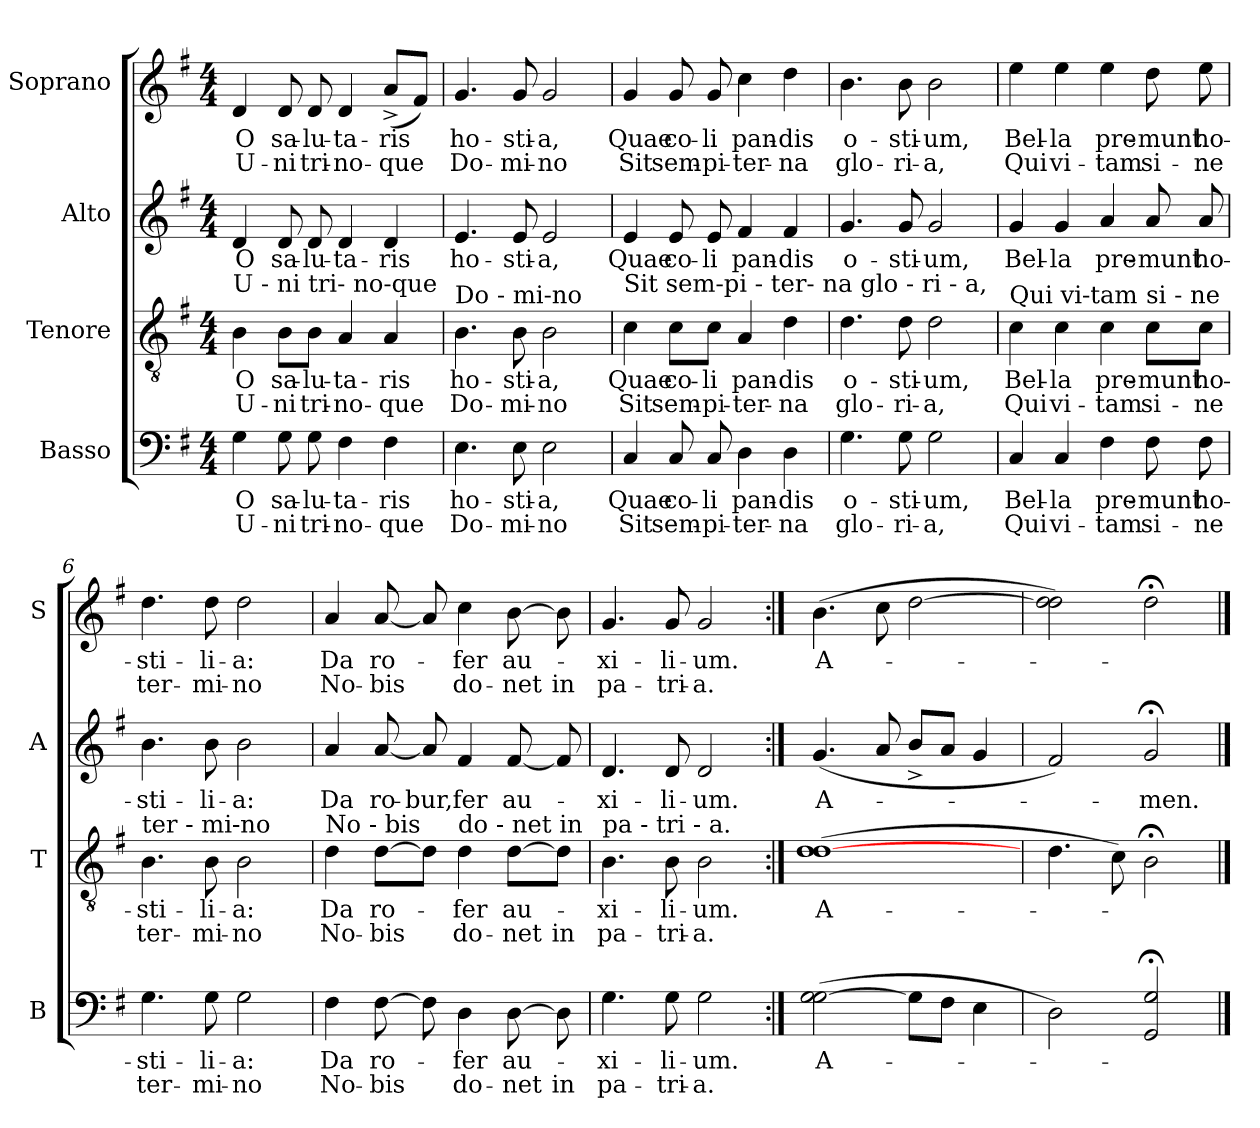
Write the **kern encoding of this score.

**kern	**text	**text	**kern	**text	**text	**kern	**text	**kern	**text	**text
*part4	*part4	*part4	*part3	*part3	*part3	*part2	*part2	*part1	*part1	*part1
*staff4	*staff4	*staff4	*staff3	*staff3	*staff3	*staff2	*staff2	*staff1	*staff1	*staff1
*I"Basso	*	*	*I"Tenore	*	*	*I"Alto	*	*I"Soprano	*	*
*I'B	*	*	*I'T	*	*	*I'A	*	*I'S	*	*
*clefF4	*	*	*clefGv2	*	*	*clefG2	*	*clefG2	*	*
*k[f#]	*	*	*k[f#]	*	*	*k[f#]	*	*k[f#]	*	*
*G:	*	*	*G:	*	*	*G:	*	*G:	*	*
*M4/4	*	*	*M4/4	*	*	*M4/4	*	*M4/4	*	*
=1	=1	=1	=1	=1	=1	=1	=1	=1	=1	=1
!	!	!	!LO:TX:a:t=U - ni tri- no-que	!	!	!	!	!	!	!
!	!LO:LY:b	!LO:LY:b	!	!LO:LY:b	!LO:LY:b	!	!LO:LY:b	!	!LO:LY:b	!LO:LY:b
4G\	O	U-	4B\	O	U-	4d/	O	4d/	O	U-
!	!LO:LY:b	!LO:LY:b	!	!LO:LY:b	!LO:LY:b	!	!LO:LY:b	!	!LO:LY:b	!LO:LY:b
8G\	sa-	-ni	8B\L	sa-	-ni	8d/	sa-	8d/	sa-	-ni
!	!LO:LY:b	!LO:LY:b	!	!LO:LY:b	!LO:LY:b	!	!LO:LY:b	!	!LO:LY:b	!LO:LY:b
8G\	-lu-	tri-	8B\J	-lu-	tri-	8d/	-lu-	8d/	-lu-	tri-
!	!LO:LY:b	!LO:LY:b	!	!LO:LY:b	!LO:LY:b	!	!LO:LY:b	!	!LO:LY:b	!LO:LY:b
4F#\	-ta-	-no-	4A/	-ta-	-no-	4d/	-ta-	4d/	-ta-	-no-
!	!LO:LY:b	!LO:LY:b	!	!LO:LY:b	!LO:LY:b	!	!LO:LY:b	!	!LO:LY:b	!LO:LY:b
4F#\	-ris	-que	4A/	-ris	-que	4d/	-ris	(<8a^</L	-ris	-que
.	.	.	.	.	.	.	.	8f#/J)	.	.
=2	=2	=2	=2	=2	=2	=2	=2	=2	=2	=2
!	!	!	!LO:TX:a:t=Do - mi-no	!	!	!	!	!	!	!
!	!LO:LY:b	!LO:LY:b	!	!LO:LY:b	!LO:LY:b	!	!LO:LY:b	!	!LO:LY:b	!LO:LY:b
4.E\	ho-	Do-	4.B\	ho-	Do-	4.e/	ho-	4.g/	ho-	Do-
!	!LO:LY:b	!LO:LY:b	!	!LO:LY:b	!LO:LY:b	!	!LO:LY:b	!	!LO:LY:b	!LO:LY:b
8E\	-sti-	-mi-	8B\	-sti-	-mi-	8e/	-sti-	8g/	-sti-	-mi-
!	!LO:LY:b	!LO:LY:b	!	!LO:LY:b	!LO:LY:b	!	!LO:LY:b	!	!LO:LY:b	!LO:LY:b
2E\	-a,	-no	2B\	-a,	-no	2e/	-a,	2g/	-a,	-no
=3	=3	=3	=3	=3	=3	=3	=3	=3	=3	=3
!	!	!	!LO:TX:a:t=Sit sem-pi - ter- na glo - ri - a,	!	!	!	!	!	!	!
!	!LO:LY:b	!LO:LY:b	!	!LO:LY:b	!LO:LY:b	!	!LO:LY:b	!	!LO:LY:b	!LO:LY:b
4C/	Quae	Sit	4c\	Quae	Sit	4e/	Quae	4g/	Quae	Sit
!	!LO:LY:b	!LO:LY:b	!	!LO:LY:b	!LO:LY:b	!	!LO:LY:b	!	!LO:LY:b	!LO:LY:b
8C/	co-	sem-	8c\L	co-	sem-	8e/	co-	8g/	co-	sem-
!	!LO:LY:b	!LO:LY:b	!	!LO:LY:b	!LO:LY:b	!	!LO:LY:b	!	!LO:LY:b	!LO:LY:b
8C/	-li	-pi-	8c\J	-li	-pi-	8e/	-li	8g/	-li	-pi-
!	!LO:LY:b	!LO:LY:b	!	!LO:LY:b	!LO:LY:b	!	!LO:LY:b	!	!LO:LY:b	!LO:LY:b
4D\	pan-	-ter-	4A/	pan-	-ter-	4f#/	pan-	4cc\	pan-	-ter-
!	!LO:LY:b	!LO:LY:b	!	!LO:LY:b	!LO:LY:b	!	!LO:LY:b	!	!LO:LY:b	!LO:LY:b
4D\	-dis	-na	4d\	-dis	-na	4f#/	-dis	4dd\	-dis	-na
=4	=4	=4	=4	=4	=4	=4	=4	=4	=4	=4
!	!LO:LY:b	!LO:LY:b	!	!LO:LY:b	!LO:LY:b	!	!LO:LY:b	!	!LO:LY:b	!LO:LY:b
4.G\	o-	glo-	4.d\	o-	glo-	4.g/	o-	4.b\	o-	glo-
!	!LO:LY:b	!LO:LY:b	!	!LO:LY:b	!LO:LY:b	!	!LO:LY:b	!	!LO:LY:b	!LO:LY:b
8G\	-sti-	-ri-	8d\	-sti-	-ri-	8g/	-sti-	8b\	-sti-	-ri-
!	!LO:LY:b	!LO:LY:b	!	!LO:LY:b	!LO:LY:b	!	!LO:LY:b	!	!LO:LY:b	!LO:LY:b
2G\	-um,	-a,	2d\	-um,	-a,	2g/	-um,	2b\	-um,	-a,
=5	=5	=5	=5	=5	=5	=5	=5	=5	=5	=5
!	!	!	!LO:TX:a:t=Qui vi-tam	!	!	!	!	!	!	!
!	!LO:LY:b	!LO:LY:b	!	!LO:LY:b	!LO:LY:b	!	!LO:LY:b	!	!LO:LY:b	!LO:LY:b
4C/	Bel-	Qui	4c\	Bel-	Qui	4g/	Bel-	4ee\	Bel-	Qui
!	!LO:LY:b	!LO:LY:b	!	!LO:LY:b	!LO:LY:b	!	!LO:LY:b	!	!LO:LY:b	!LO:LY:b
4C/	-la	vi-	4c\	-la	vi-	4g/	-la	4ee\	-la	vi-
!	!LO:LY:b	!LO:LY:b	!	!LO:LY:b	!LO:LY:b	!	!LO:LY:b	!	!LO:LY:b	!LO:LY:b
4F#\	pre-	-tam	4c\	pre-	-tam	4a/	pre-	4ee\	pre-	-tam
!	!	!	!LO:TX:a:t=si - ne	!	!	!	!	!	!	!
!	!LO:LY:b	!LO:LY:b	!	!LO:LY:b	!LO:LY:b	!	!LO:LY:b	!	!LO:LY:b	!LO:LY:b
8F#\	-munt	si-	8c\L	-munt	si-	8a/	-munt	8dd\	-munt	si-
!	!LO:LY:b	!LO:LY:b	!	!LO:LY:b	!LO:LY:b	!	!LO:LY:b	!	!LO:LY:b	!LO:LY:b
8F#\	ho-	-ne	8c\J	ho-	-ne	8a/	ho-	8ee\	ho-	-ne
!!LO:LB:g=z
=6	=6	=6	=6	=6	=6	=6	=6	=6	=6	=6
!	!	!	!LO:TX:a:t=ter - mi-no	!	!	!	!	!	!	!
!	!LO:LY:b	!LO:LY:b	!	!LO:LY:b	!LO:LY:b	!	!LO:LY:b	!	!LO:LY:b	!LO:LY:b
4.G\	-sti-	ter-	4.B\	-sti-	ter-	4.b\	-sti-	4.dd\	-sti-	ter-
!	!LO:LY:b	!LO:LY:b	!	!LO:LY:b	!LO:LY:b	!	!LO:LY:b	!	!LO:LY:b	!LO:LY:b
8G\	-li-	-mi-	8B\	-li-	-mi-	8b\	-li-	8dd\	-li-	-mi-
!	!LO:LY:b	!LO:LY:b	!	!LO:LY:b	!LO:LY:b	!	!LO:LY:b	!	!LO:LY:b	!LO:LY:b
2G\	-a:	-no	2B\	-a:	-no	2b\	-a:	2dd\	-a:	-no
=7	=7	=7	=7	=7	=7	=7	=7	=7	=7	=7
!	!	!	!LO:TX:a:t=No - bis	!	!	!	!	!	!	!
!	!LO:LY:b	!LO:LY:b	!	!LO:LY:b	!LO:LY:b	!	!LO:LY:b	!	!LO:LY:b	!LO:LY:b
4F#\	Da	No-	4d\	Da	No-	4a/	Da	4a/	Da	No-
!	!LO:LY:b	!LO:LY:b	!	!LO:LY:b	!LO:LY:b	!	!LO:LY:b	!	!LO:LY:b	!LO:LY:b
[>8F#\	ro-	-bis	[>8d\L	ro-	-bis	[<8a/	ro-	[<8a/	ro-	-bis
!	!	!	!	!	!	!	!LO:LY:b	!	!	!
8F#\]	.	.	8d\J]	.	.	8a/]	-bur,	8a/]	.	.
!	!	!	!LO:TX:a:t=do - net in	!	!	!	!	!	!	!
!	!LO:LY:b	!LO:LY:b	!	!LO:LY:b	!LO:LY:b	!	!LO:LY:b	!	!LO:LY:b	!LO:LY:b
4D\	fer	do-	4d\	fer	do-	4f#/	fer	4cc\	fer	do-
!	!LO:LY:b	!LO:LY:b	!	!LO:LY:b	!LO:LY:b	!	!LO:LY:b	!	!LO:LY:b	!LO:LY:b
[>8D\	au-	-net	[>8d\L	au-	-net	[<8f#/	au-	[>8b\	au-	-net
!	!	!LO:LY:b	!	!	!LO:LY:b	!	!	!	!	!LO:LY:b
8D\]	.	in	8d\J]	.	in	8f#/]	.	8b\]	.	in
=8	=8	=8	=8	=8	=8	=8	=8	=8	=8	=8
!	!	!	!LO:TX:a:t=pa - tri - a.	!	!	!	!	!	!	!
!	!LO:LY:b	!LO:LY:b	!	!LO:LY:b	!LO:LY:b	!	!LO:LY:b	!	!LO:LY:b	!LO:LY:b
4.G\	-xi-	pa-	4.B\	-xi-	pa-	4.d/	-xi-	4.g/	-xi-	pa-
!	!LO:LY:b	!LO:LY:b	!	!LO:LY:b	!LO:LY:b	!	!LO:LY:b	!	!LO:LY:b	!LO:LY:b
8G\	-li-	-tri-	8B\	-li-	-tri-	8d/	-li-	8g/	-li-	-tri-
!	!LO:LY:b	!LO:LY:b	!	!LO:LY:b	!LO:LY:b	!	!LO:LY:b	!	!LO:LY:b	!LO:LY:b
2G\	-um.	-a.	2B\	-um.	-a.	2d/	-um.	2g/	-um.	-a.
=9:|!	=9:|!	=9:|!	=9:|!	=9:|!	=9:|!	=9:|!	=9:|!	=9:|!	=9:|!	=9:|!
!	!LO:LY:b	!	!	!LO:LY:b	!	!	!LO:LY:b	!	!LO:LY:b	!
(>2G\ [>2G\	A-	.	(>1d [>1d	A-	.	(<4.g/	A-	(>4.b\	A-	.
.	.	.	.	.	.	8a/	.	8cc\	.	.
8G\L]	.	.	.	.	.	8b^</L	.	[>2dd\	.	.
8F#\J	.	.	.	.	.	8a/J	.	.	.	.
4E\	.	.	.	.	.	4g/	.	.	.	.
=10	=10	=10	=10	=10	=10	=10	=10	=10	=10	=10
2D\)	.	.	4.d\	.	.	2f#/)	.	2dd\] 2dd\)	.	.
.	.	.	8c\)	.	.	.	.	.	.	.
!	!	!	!	!	!	!	!LO:LY:b	!	!	!
2GG/; 2G/;	.	.	2B;<\	.	.	2g;/	-men.	2dd;<\	.	.
==	==	==	==	==	==	==	==	==	==	==
*-	*-	*-	*-	*-	*-	*-	*-	*-	*-	*-
